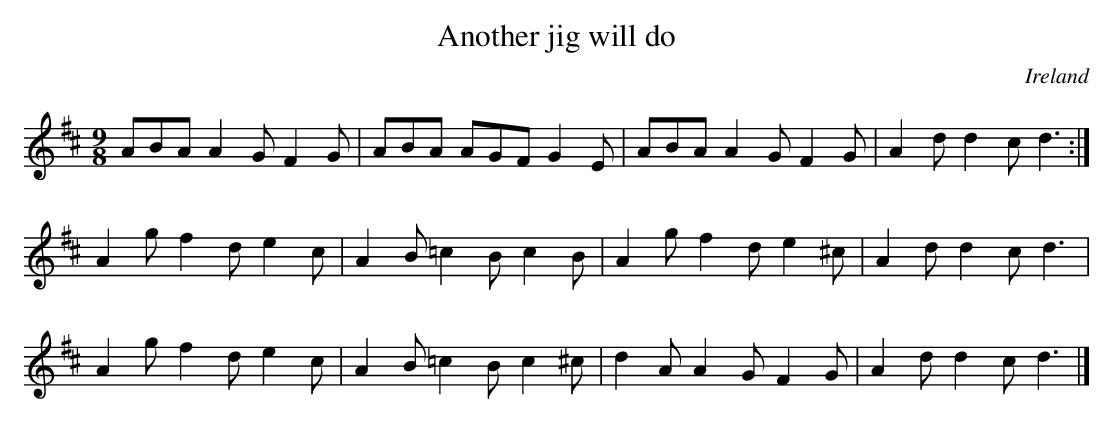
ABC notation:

X:1
T:Another jig will do
M:9/8
O:Ireland
K:D major
ABA A2G F2G | ABA AGF G2E | \
ABA A2G F2G | A2d d2c d3 :| !\
A2g f2d e2c | A2B =c2B c2B | \
A2g f2d e2^c | A2d d2c d3 | !\
A2g f2d e2c | A2B =c2B c2^c | \
d2A A2G F2G | A2d d2c d3 |]
